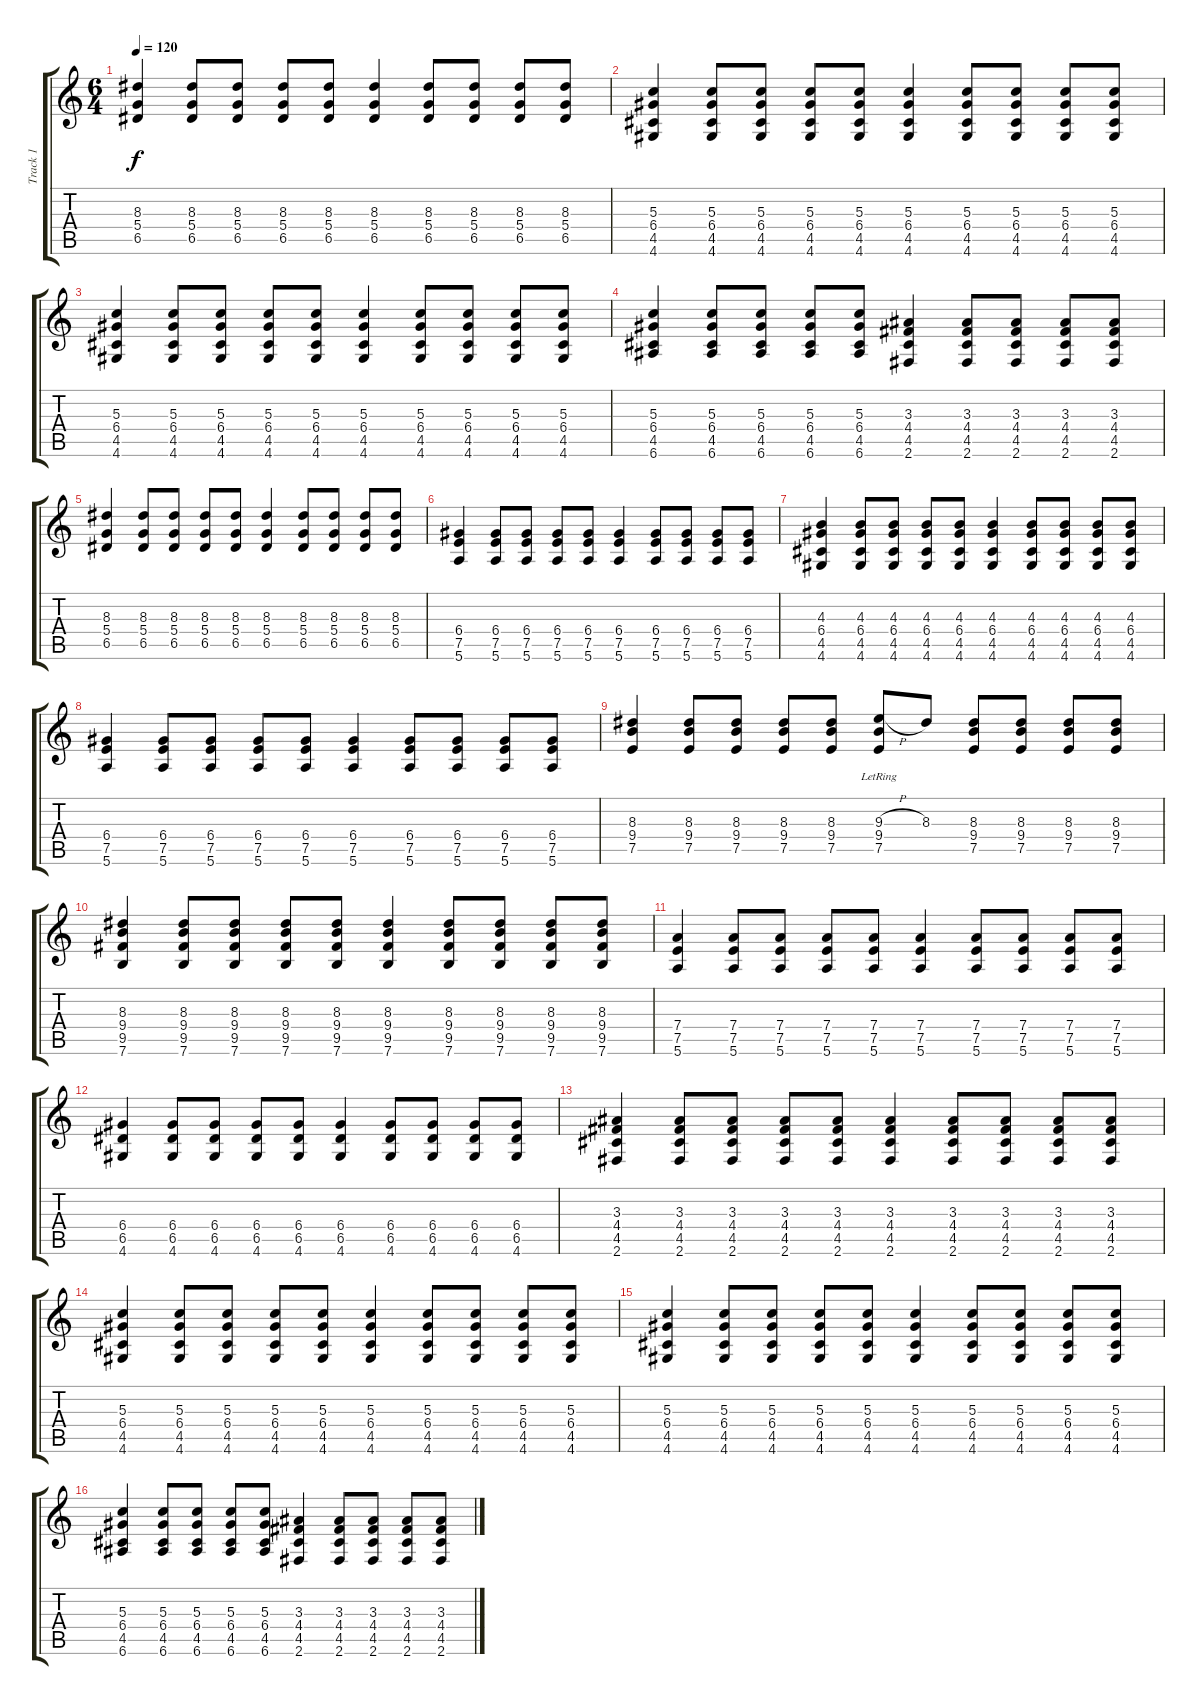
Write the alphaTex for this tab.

\track ("Track 1" "Track 1") {instrument acousticguitarsteel}
\staff {score tabs}
\tuning (E4 B3 G3 D3 A2 E2) {hide}
\ts (6 4)
\tempo 120
\clef g2
\ks c
(8.3 5.4 6.5).4{dy f} (8.3 5.4 6.5).8 (8.3 5.4 6.5).8 (8.3 5.4 6.5).8 (8.3 5.4 6.5).8 (8.3 5.4 6.5).4 (8.3 5.4 6.5).8 (8.3 5.4 6.5).8 (8.3 5.4 6.5).8 (8.3 5.4 6.5).8 |
(5.3 6.4 4.5 4.6).4 (5.3 6.4 4.5 4.6).8 (5.3 6.4 4.5 4.6).8 (5.3 6.4 4.5 4.6).8 (5.3 6.4 4.5 4.6).8 (5.3 6.4 4.5 4.6).4 (5.3 6.4 4.5 4.6).8 (5.3 6.4 4.5 4.6).8 (5.3 6.4 4.5 4.6).8 (5.3 6.4 4.5 4.6).8 |
(5.3 6.4 4.5 4.6).4 (5.3 6.4 4.5 4.6).8 (5.3 6.4 4.5 4.6).8 (5.3 6.4 4.5 4.6).8 (5.3 6.4 4.5 4.6).8 (5.3 6.4 4.5 4.6).4 (5.3 6.4 4.5 4.6).8 (5.3 6.4 4.5 4.6).8 (5.3 6.4 4.5 4.6).8 (5.3 6.4 4.5 4.6).8 |
(5.3 6.4 4.5 6.6).4 (5.3 6.4 4.5 6.6).8 (5.3 6.4 4.5 6.6).8 (5.3 6.4 4.5 6.6).8 (5.3 6.4 4.5 6.6).8 (3.3 4.4 4.5 2.6).4 (3.3 4.4 4.5 2.6).8 (3.3 4.4 4.5 2.6).8 (3.3 4.4 4.5 2.6).8 (3.3 4.4 4.5 2.6).8 |
(8.3 5.4 6.5).4 (8.3 5.4 6.5).8 (8.3 5.4 6.5).8 (8.3 5.4 6.5).8 (8.3 5.4 6.5).8 (8.3 5.4 6.5).4 (8.3 5.4 6.5).8 (8.3 5.4 6.5).8 (8.3 5.4 6.5).8 (8.3 5.4 6.5).8 |
(6.4 7.5 5.6).4 (6.4 7.5 5.6).8 (6.4 7.5 5.6).8 (6.4 7.5 5.6).8 (6.4 7.5 5.6).8 (6.4 7.5 5.6).4 (6.4 7.5 5.6).8 (6.4 7.5 5.6).8 (6.4 7.5 5.6).8 (6.4 7.5 5.6).8 |
(4.3 6.4 4.5 4.6).4 (4.3 6.4 4.5 4.6).8 (4.3 6.4 4.5 4.6).8 (4.3 6.4 4.5 4.6).8 (4.3 6.4 4.5 4.6).8 (4.3 6.4 4.5 4.6).4 (4.3 6.4 4.5 4.6).8 (4.3 6.4 4.5 4.6).8 (4.3 6.4 4.5 4.6).8 (4.3 6.4 4.5 4.6).8 |
(6.4 7.5 5.6).4 (6.4 7.5 5.6).8 (6.4 7.5 5.6).8 (6.4 7.5 5.6).8 (6.4 7.5 5.6).8 (6.4 7.5 5.6).4 (6.4 7.5 5.6).8 (6.4 7.5 5.6).8 (6.4 7.5 5.6).8 (6.4 7.5 5.6).8 |
(8.3 9.4 7.5).4 (8.3 9.4 7.5).8 (8.3 9.4 7.5).8 (8.3 9.4 7.5).8 (8.3 9.4 7.5).8 (9.3{h} 9.4{lr} 7.5{lr}).8 8.3.8 (8.3 9.4 7.5).8 (8.3 9.4 7.5).8 (8.3 9.4 7.5).8 (8.3 9.4 7.5).8 |
(8.3 9.4 9.5 7.6).4 (8.3 9.4 9.5 7.6).8 (8.3 9.4 9.5 7.6).8 (8.3 9.4 9.5 7.6).8 (8.3 9.4 9.5 7.6).8 (8.3 9.4 9.5 7.6).4 (8.3 9.4 9.5 7.6).8 (8.3 9.4 9.5 7.6).8 (8.3 9.4 9.5 7.6).8 (8.3 9.4 9.5 7.6).8 |
(7.4 7.5 5.6).4 (7.4 7.5 5.6).8 (7.4 7.5 5.6).8 (7.4 7.5 5.6).8 (7.4 7.5 5.6).8 (7.4 7.5 5.6).4 (7.4 7.5 5.6).8 (7.4 7.5 5.6).8 (7.4 7.5 5.6).8 (7.4 7.5 5.6).8 |
(6.4 6.5 4.6).4 (6.4 6.5 4.6).8 (6.4 6.5 4.6).8 (6.4 6.5 4.6).8 (6.4 6.5 4.6).8 (6.4 6.5 4.6).4 (6.4 6.5 4.6).8 (6.4 6.5 4.6).8 (6.4 6.5 4.6).8 (6.4 6.5 4.6).8 |
(3.3 4.4 4.5 2.6).4 (3.3 4.4 4.5 2.6).8 (3.3 4.4 4.5 2.6).8 (3.3 4.4 4.5 2.6).8 (3.3 4.4 4.5 2.6).8 (3.3 4.4 4.5 2.6).4 (3.3 4.4 4.5 2.6).8 (3.3 4.4 4.5 2.6).8 (3.3 4.4 4.5 2.6).8 (3.3 4.4 4.5 2.6).8 |
(5.3 6.4 4.5 4.6).4 (5.3 6.4 4.5 4.6).8 (5.3 6.4 4.5 4.6).8 (5.3 6.4 4.5 4.6).8 (5.3 6.4 4.5 4.6).8 (5.3 6.4 4.5 4.6).4 (5.3 6.4 4.5 4.6).8 (5.3 6.4 4.5 4.6).8 (5.3 6.4 4.5 4.6).8 (5.3 6.4 4.5 4.6).8 |
(5.3 6.4 4.5 4.6).4 (5.3 6.4 4.5 4.6).8 (5.3 6.4 4.5 4.6).8 (5.3 6.4 4.5 4.6).8 (5.3 6.4 4.5 4.6).8 (5.3 6.4 4.5 4.6).4 (5.3 6.4 4.5 4.6).8 (5.3 6.4 4.5 4.6).8 (5.3 6.4 4.5 4.6).8 (5.3 6.4 4.5 4.6).8 |
(5.3 6.4 4.5 6.6).4 (5.3 6.4 4.5 6.6).8 (5.3 6.4 4.5 6.6).8 (5.3 6.4 4.5 6.6).8 (5.3 6.4 4.5 6.6).8 (3.3 4.4 4.5 2.6).4 (3.3 4.4 4.5 2.6).8 (3.3 4.4 4.5 2.6).8 (3.3 4.4 4.5 2.6).8 (3.3 4.4 4.5 2.6).8
